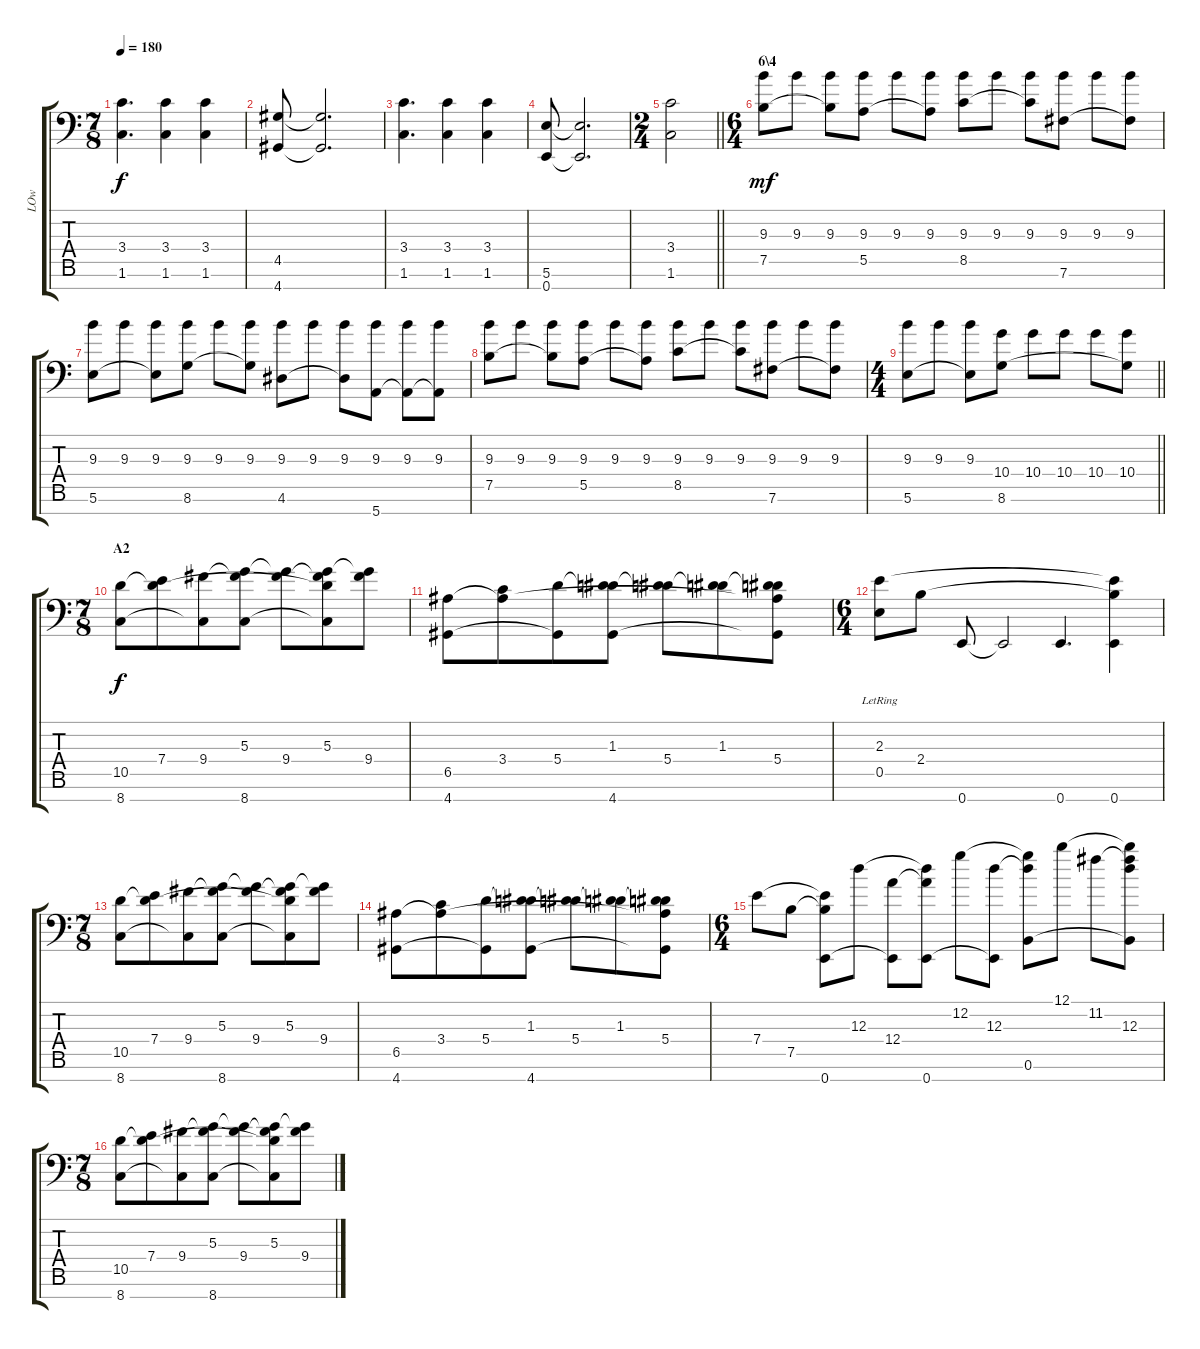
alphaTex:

\track ("LOw" "LOw") {instrument acousticguitarsteel}
\staff {score tabs}
\tuning (B3 G3 D3 A2 E2 B1 E1) {hide}
\ts (7 8)
\tempo 180
\clef f4
\ks c
(3.4 1.6).4{d dy f} (3.4 1.6).4 (3.4 1.6).4 |
(4.5 4.7).8 (4.5{t} 4.7{t}).2{d} |
(3.4 1.6).4{d} (3.4 1.6).4 (3.4 1.6).4 |
(5.6 0.7).8 (5.6{t} 0.7{t}).2{d} |
\ts (2 4)
\barLineRight lightlight
(3.4 1.6).2 |
\ts (6 4)
\section ("" "6\\4")
(9.3 7.5).8{dy mf volume 12} 9.3.8 (9.3 7.5{t}).8 (9.3 5.5).8 9.3.8 (9.3 5.5{t}).8 (9.3 8.5).8 9.3.8 (9.3 8.5{t}).8 (9.3 7.6).8 9.3.8 (9.3 7.6{t}).8 |
(9.3 5.6).8 9.3.8 (9.3 5.6{t}).8 (9.3 8.6).8 9.3.8 (9.3 8.6{t}).8 (9.3 4.6).8 9.3.8 (9.3 4.6{t}).8 (9.3 5.7).8 (9.3 5.7{t}).8 (9.3 5.7{t}).8 |
(9.3 7.5).8 9.3.8 (9.3 7.5{t}).8 (9.3 5.5).8 9.3.8 (9.3 5.5{t}).8 (9.3 8.5).8 9.3.8 (9.3 8.5{t}).8 (9.3 7.6).8 9.3.8 (9.3 7.6{t}).8 |
\ts (4 4)
\barLineRight lightlight
(9.3 5.6).8 9.3.8 (9.3 5.6{t}).8 (10.4 8.6).8 10.4.8 10.4.8 10.4.8 (10.4 8.6{t}).8 |
\ts (7 8)
\section ("" "A2")
(10.5 8.7).8{dy f volume 12} (7.4 10.5{t}).8 (9.4 8.7{t}).8 (5.3 9.4{t} 8.7).8 (5.3{t} 9.4).8 (5.3 9.4{t} 10.5{t} 8.7{t}).8 (5.3{t} 9.4).8 |
(6.5 4.7).8 (3.4 6.5{t}).8 (5.4 4.7{t}).8 (1.3 5.4{t} 4.7).8 (1.3{t} 5.4).8 (1.3 5.4{t}).8 (1.3{t} 5.4 6.5{t} 4.7{t}).8 |
\ts (6 4)
(2.3 0.5{lr}).8 2.4.8 0.7.8 0.7{t}.2 0.7.4{d} (2.3{t} 2.4{t} 0.7).4 |
\ts (7 8)
(10.5 8.7).8 (7.4 10.5{t}).8 (9.4 8.7{t}).8 (5.3 9.4{t} 8.7).8 (5.3{t} 9.4).8 (5.3 9.4{t} 10.5{t} 8.7{t}).8 (5.3{t} 9.4).8 |
(6.5 4.7).8 (3.4 6.5{t}).8 (5.4 4.7{t}).8 (1.3 5.4{t} 4.7).8 (1.3{t} 5.4).8 (1.3 5.4{t}).8 (1.3{t} 5.4 6.5{t} 4.7{t}).8 |
\ts (6 4)
7.4.8 7.5.8 (7.4{t} 7.5{t} 0.7).8 12.3.8 (12.4 0.7{t}).8 (12.3{t} 12.4{t} 0.7).8 12.2.8 (12.3 0.7{t}).8 (12.2{t} 12.3{t} 0.6).8 12.1.8 11.2.8 (12.1{t} 11.2{t} 12.3 0.6{t}).8 |
\ts (7 8)
(10.5 8.7).8 (7.4 10.5{t}).8 (9.4 8.7{t}).8 (5.3 9.4{t} 8.7).8 (5.3{t} 9.4).8 (5.3 9.4{t} 10.5{t} 8.7{t}).8 (5.3{t} 9.4).8
